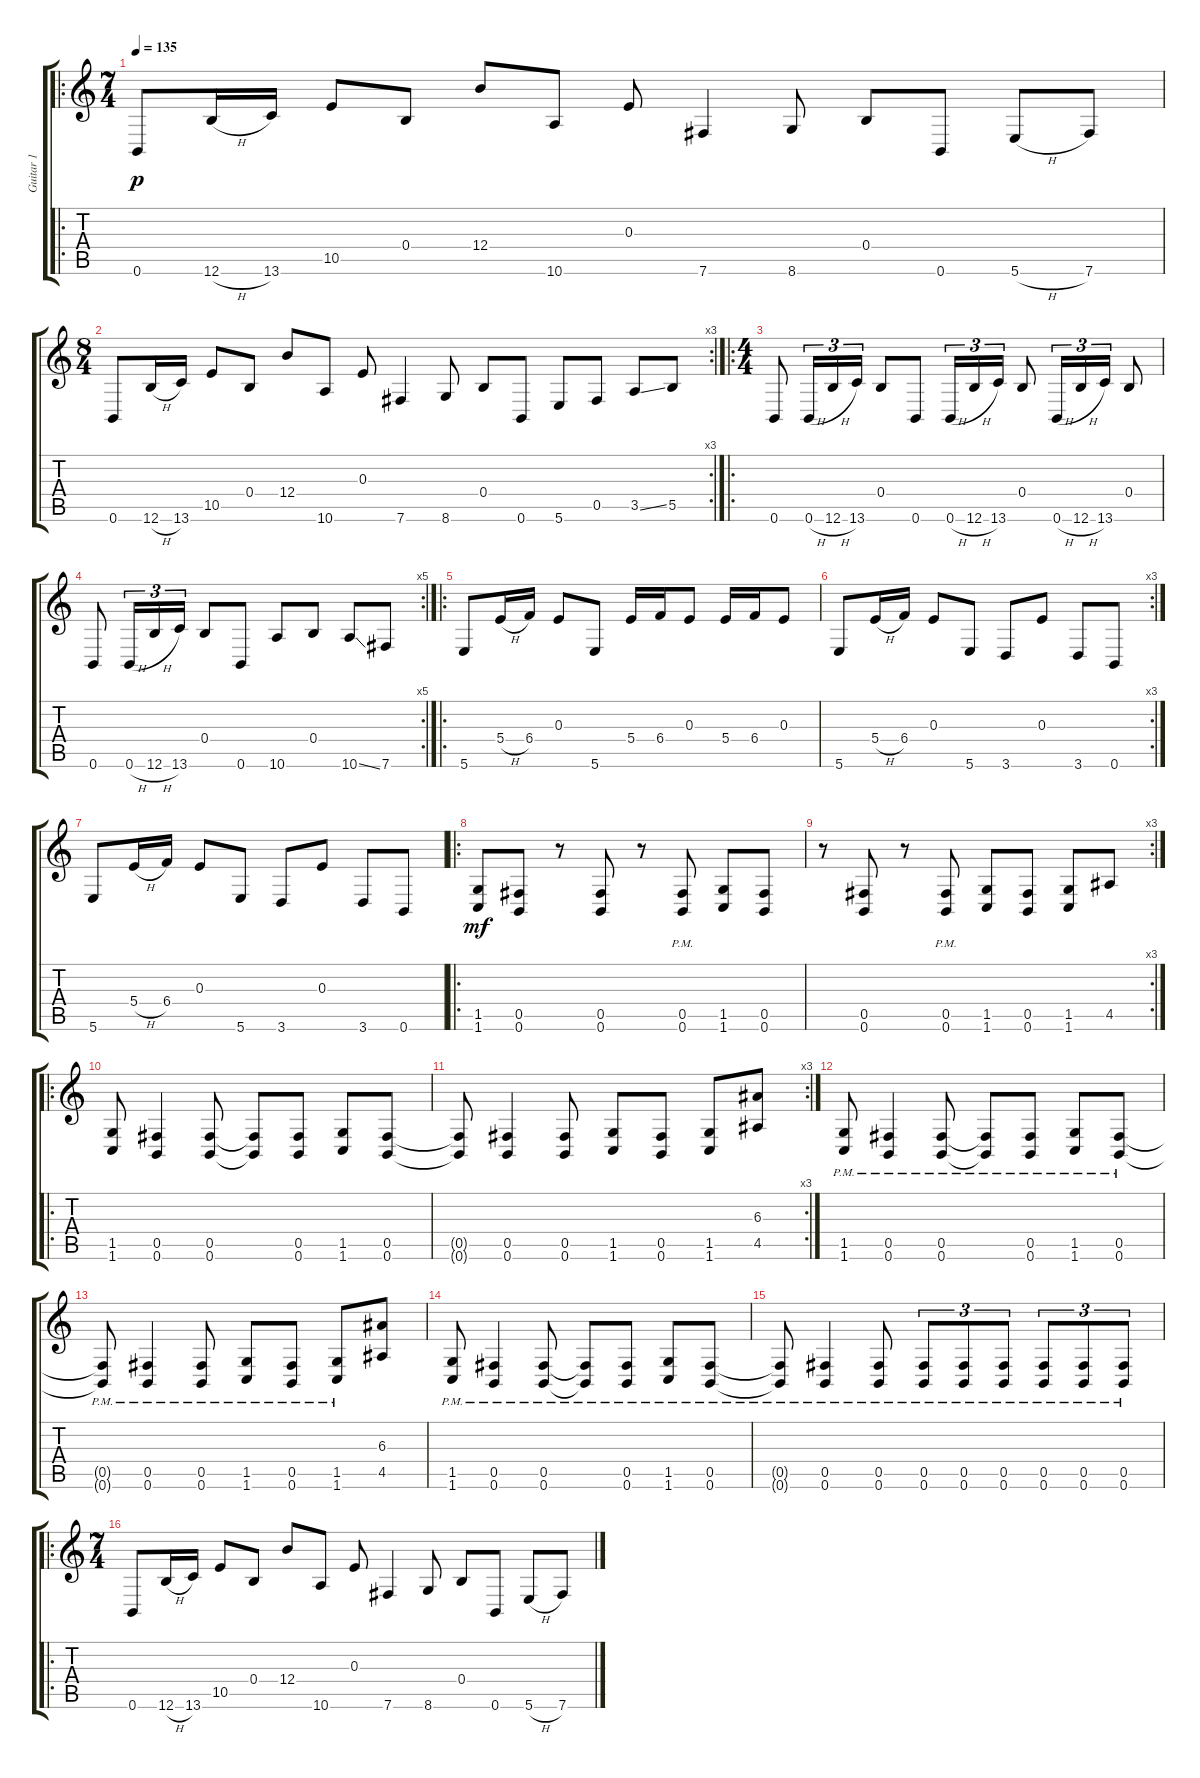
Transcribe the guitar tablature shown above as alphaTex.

\track ("Guitar 1" "Guitar 1") {instrument distortionguitar}
\staff {score tabs}
\tuning (Db4 Ab3 E3 B2 Gb2 B1) {hide}
\ro
\ts (7 4)
\tempo 135
\clef g2
\ks c
0.6.8{dy p} 12.6{h}.16 13.6.16 10.5.8 0.4.8 12.4.8 10.6.8 0.3.8 7.6.4 8.6.8 0.4.8 0.6.8 5.6{h}.8 7.6.8 |
\rc 3
\ts (8 4)
0.6.8 12.6{h}.16 13.6.16 10.5.8 0.4.8 12.4.8 10.6.8 0.3.8 7.6.4 8.6.8 0.4.8 0.6.8 5.6.8 0.5.8 3.5{ss}.8 5.5.8 |
\ro
\ts (4 4)
0.6.8 0.6{h}.16{tu (3 2)} 12.6{h}.16{tu (3 2)} 13.6.16{tu (3 2)} 0.4.8 0.6.8 0.6{h}.16{tu (3 2)} 12.6{h}.16{tu (3 2)} 13.6.16{tu (3 2)} 0.4.8 0.6{h}.16{tu (3 2)} 12.6{h}.16{tu (3 2)} 13.6.16{tu (3 2)} 0.4.8 |
\rc 5
0.6.8 0.6{h}.16{tu (3 2)} 12.6{h}.16{tu (3 2)} 13.6.16{tu (3 2)} 0.4.8 0.6.8 10.6.8 0.4.8 10.6{ss}.8 7.6.8 |
\ro
5.6.8 5.4{h}.16 6.4.16 0.3.8 5.6.8 5.4.16 6.4.16 0.3.8 5.4.16 6.4.16 0.3.8 |
\rc 3
5.6.8 5.4{h}.16 6.4.16 0.3.8 5.6.8 3.6.8 0.3.8 3.6.8 0.6.8 |
5.6.8 5.4{h}.16 6.4.16 0.3.8 5.6.8 3.6.8 0.3.8 3.6.8 0.6.8 |
\ro
(1.5 1.6).8{dy mf} (0.5 0.6).8 r.8 (0.5 0.6).8 r.8 (0.5{pm} 0.6{pm}).8 (1.5 1.6).8 (0.5 0.6).8 |
\rc 3
r.8 (0.5 0.6).8 r.8 (0.5{pm} 0.6{pm}).8 (1.5 1.6).8 (0.5 0.6).8 (1.5 1.6).8 4.5.8 |
\ro
(1.5 1.6).8 (0.5 0.6).4 (0.5 0.6).8 (0.5{t} 0.6{t}).8 (0.5 0.6).8 (1.5 1.6).8 (0.5 0.6).8 |
\rc 3
(0.5{t} 0.6{t}).8 (0.5 0.6).4 (0.5 0.6).8 (1.5 1.6).8 (0.5 0.6).8 (1.5 1.6).8 (6.3 4.5).8 |
(1.5{pm} 1.6{pm}).8 (0.5{pm} 0.6{pm}).4 (0.5{pm} 0.6{pm}).8 (0.5{pm t} 0.6{pm t}).8 (0.5{pm} 0.6{pm}).8 (1.5{pm} 1.6{pm}).8 (0.5{pm} 0.6{pm}).8 |
(0.5{pm t} 0.6{pm t}).8 (0.5{pm} 0.6{pm}).4 (0.5{pm} 0.6{pm}).8 (1.5{pm} 1.6{pm}).8 (0.5{pm} 0.6{pm}).8 (1.5{pm} 1.6{pm}).8 (6.3 4.5).8 |
(1.5{pm} 1.6{pm}).8 (0.5{pm} 0.6{pm}).4 (0.5{pm} 0.6{pm}).8 (0.5{pm t} 0.6{pm t}).8 (0.5{pm} 0.6{pm}).8 (1.5{pm} 1.6{pm}).8 (0.5{pm} 0.6{pm}).8 |
(0.5{pm t} 0.6{pm t}).8 (0.5{pm} 0.6{pm}).4 (0.5{pm} 0.6{pm}).8 (0.5{pm} 0.6{pm}).8{tu (3 2)} (0.5{pm} 0.6{pm}).8{tu (3 2)} (0.5{pm} 0.6{pm}).8{tu (3 2)} (0.5{pm} 0.6{pm}).8{tu (3 2)} (0.5{pm} 0.6{pm}).8{tu (3 2)} (0.5{pm} 0.6{pm}).8{tu (3 2)} |
\ro
\ts (7 4)
0.6.8 12.6{h}.16 13.6.16 10.5.8 0.4.8 12.4.8 10.6.8 0.3.8 7.6.4 8.6.8 0.4.8 0.6.8 5.6{h}.8 7.6.8
